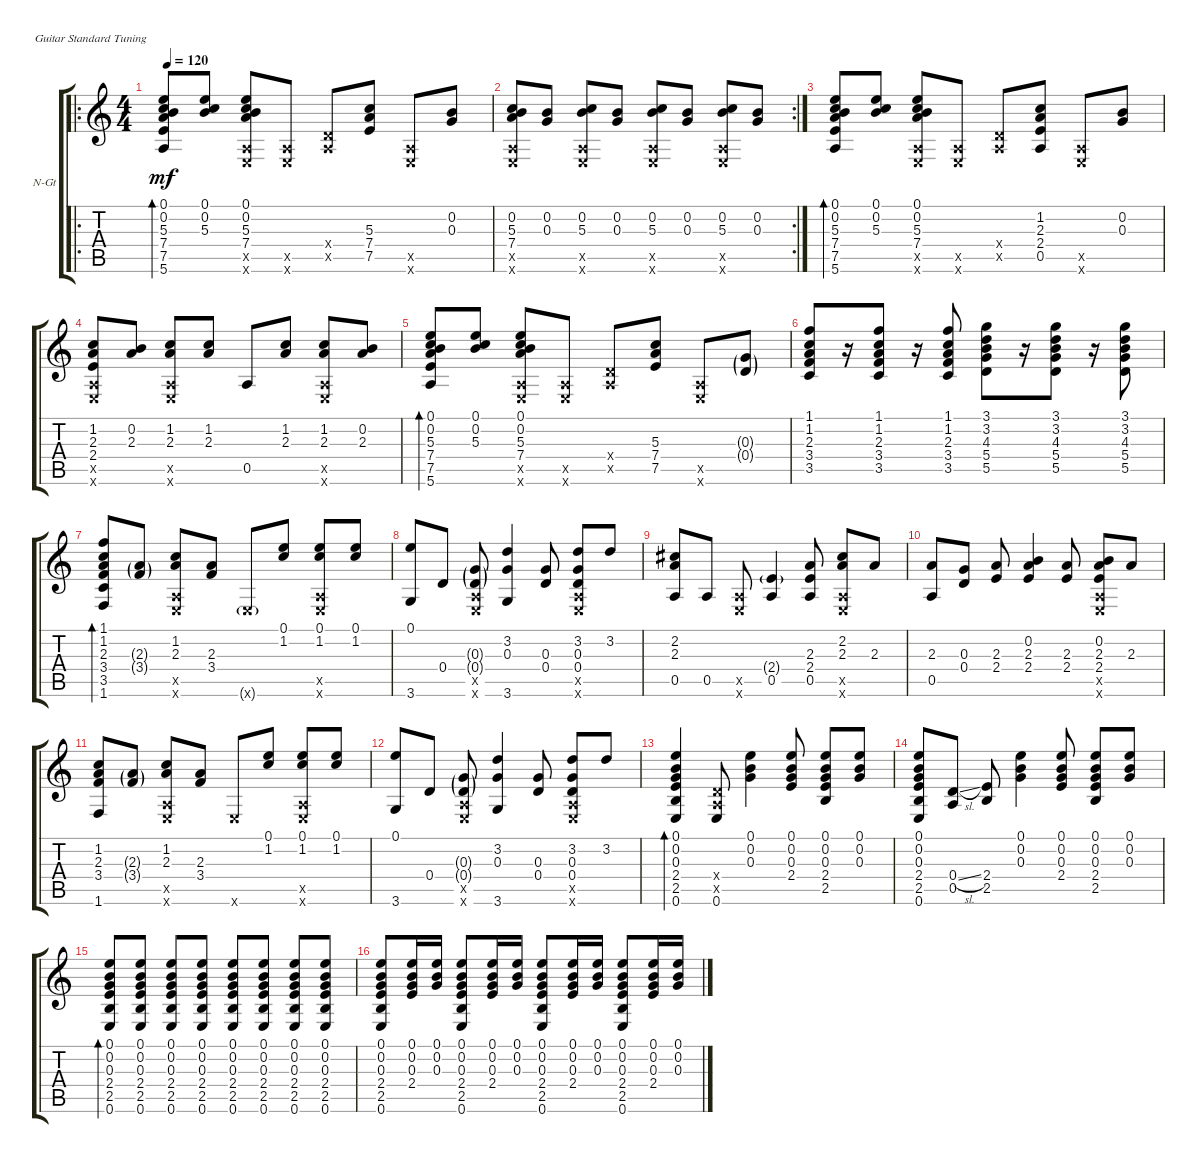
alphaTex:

\defaultSystemsLayout 4
\bracketExtendMode groupsimilarinstruments
\firstSystemTrackNameOrientation horizontal
\otherSystemsTrackNameOrientation horizontal
\track ("Nylon Guitar" "N-Gt") {instrument acousticguitarnylon}
\staff {score tabs}
\tuning (E4 B3 G3 D3 A2 E2)
\ro
\ts (4 4)
\tempo 120
\clef g2
\ks c
(0.2 0.1 5.3 7.4 5.6 7.5).8{bd 58 dy mf} (5.3 0.2 0.1).8 (0.1 0.2 5.3 7.4 0.6{x} 0.5{x}).8 (0.5{x} 0.6{x}).8 (0.5{x} 0.4{x}).8 (5.3 7.4 7.5).8 (0.5{x} 0.6{x}).8 (0.2 0.3).8 |
\rc 2
(0.2 5.3 7.4 0.5{x} 0.6{x}).8 (0.2 0.3).8 (0.2 5.3 0.5{x} 0.6{x}).8 (0.2 0.3).8 (0.2 5.3 0.5{x} 0.6{x}).8 (0.2 0.3).8 (0.2 5.3 0.5{x} 0.6{x}).8 (0.2 0.3).8 |
(0.2 0.1 5.3 7.4 5.6 7.5).8{bd 58} (5.3 0.2 0.1).8 (0.1 0.2 5.3 7.4 0.6{x} 0.5{x}).8 (0.5{x} 0.6{x}).8 (0.5{x} 0.4{x}).8 (2.3 2.4 0.5 1.2).8 (0.5{x} 0.6{x}).8 (0.2 0.3).8 |
(2.4 2.3 1.2 0.6{x} 0.5{x}).8 (2.3 0.2).8 (1.2 2.3 0.5{x} 0.6{x}).8 (1.2 2.3).8 0.5.8 (2.3 1.2).8 (1.2 2.3 0.5{x} 0.6{x}).8 (2.3 0.2).8 |
(0.2 0.1 5.3 7.4 5.6 7.5).8{bd 58} (5.3 0.2 0.1).8 (0.1 0.2 5.3 7.4 0.6{x} 0.5{x}).8 (0.5{x} 0.6{x}).8 (0.5{x} 0.4{x}).8 (5.3 7.4 7.5).8 (0.5{x} 0.6{x}).8 (0.3{g} 0.4{g}).8 |
(1.1 1.2 2.3 3.4 3.5).8 r.16 (1.1 1.2 2.3 3.4 3.5).8 r.16 (1.1 1.2 2.3 3.4 3.5).8 (3.1 3.2 4.3 5.4 5.5).8 r.16 (5.5 5.4 4.3 3.2 3.1).8 r.16 (3.1 3.2 4.3 5.4 5.5).8 |
(1.1 1.2 2.3 3.4 3.5 1.6).8{bd 58} (2.3{g} 3.4{g}).8 (1.2 2.3 0.5{x} 0.6{x}).8 (2.3 3.4).8 0.6{g x}.8 (1.2 0.1).8 (0.1 1.2 0.6{x} 0.5{x}).8 (1.2 0.1).8 |
(3.6 0.1).8 0.4.8 (0.3{g} 0.4{g} 0.5{x} 0.6{x}).8 (3.2 3.6 0.3).4 (0.3 0.4).8 (0.4 0.3 3.2 0.5{x} 0.6{x}).8 3.2.8 |
(2.2 2.3 0.5).8 0.5.8 (0.5{x} 0.6{x}).8 (2.4{g} 0.5).4 (2.4 0.5 2.3).8 (2.3 2.2 0.5{x} 0.6{x}).8 2.3.8 |
(2.3 0.5).8 (0.4 0.3).8 (2.4 2.3).8 (2.4 2.3 0.2).4 (2.3 2.4).8 (2.4 2.3 0.2 0.6{x} 0.5{x}).8 2.3.8 |
(1.2 2.3 3.4 1.6).8 (2.3{g} 3.4{g}).8 (1.2 2.3 0.5{x} 0.6{x}).8 (2.3 3.4).8 0.6{x}.8 (1.2 0.1).8 (0.1 1.2 0.5{x} 0.6{x}).8 (1.2 0.1).8 |
(3.6 0.1).8 0.4.8 (0.3{g} 0.4{g} 0.5{x} 0.6{x}).8 (3.2 3.6 0.3).4 (0.3 0.4).8 (0.4 0.3 3.2 0.5{x} 0.6{x}).8 3.2.8 |
(2.5 2.4 0.6 0.3 0.2 0.1).4{bd 58} (0.6 0.5{x} 0.4{x}).8 (0.3 0.2 0.1).4 (0.1 0.2 0.3 2.4).8 (2.5 2.4 0.3 0.2 0.1).8 (0.1 0.2 0.3).8 |
(2.5 2.4 0.6 0.3 0.2 0.1).8 (0.4{sl} 0.5).8 (2.5 2.4).8 (0.3 0.2 0.1).4 (0.1 0.2 0.3 2.4).8 (2.4 2.5 0.3 0.2 0.1).8 (0.1 0.3 0.2).8 |
(2.4 2.5 0.6 0.3 0.2 0.1).8{bd 72} (2.4 2.5 0.6 0.3 0.2 0.1).8 (2.4 2.5 0.6 0.3 0.2 0.1).8 (2.4 2.5 0.6 0.3 0.2 0.1).8 (2.4 2.5 0.6 0.3 0.2 0.1).8 (2.4 2.5 0.6 0.3 0.2 0.1).8 (2.4 2.5 0.6 0.3 0.2 0.1).8 (2.4 2.5 0.6 0.3 0.2 0.1).8 |
(2.4 2.5 0.6 0.3 0.1 0.2).8 (2.4 0.3 0.2 0.1).16 (0.2 0.1 0.3).16 (2.4 2.5 0.6 0.3 0.1 0.2).8 (2.4 0.3 0.2 0.1).16 (0.2 0.1 0.3).16 (2.4 2.5 0.6 0.3 0.1 0.2).8 (2.4 0.3 0.2 0.1).16 (0.2 0.1 0.3).16 (2.4 2.5 0.6 0.3 0.1 0.2).8 (2.4 0.3 0.2 0.1).16 (0.2 0.1 0.3).16
